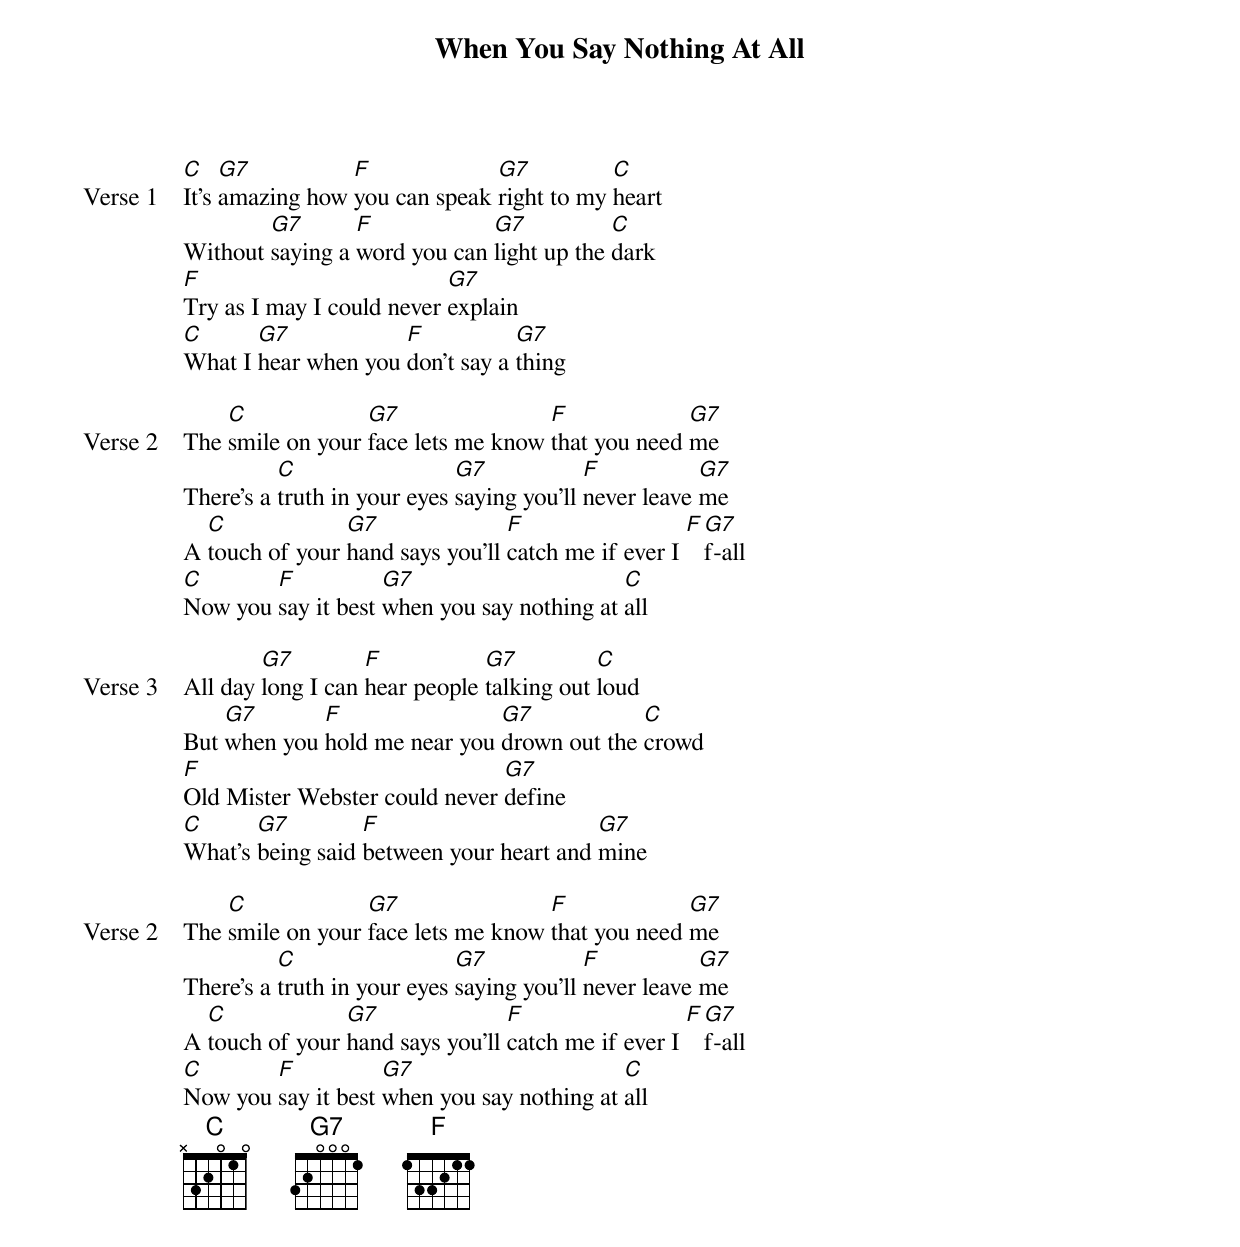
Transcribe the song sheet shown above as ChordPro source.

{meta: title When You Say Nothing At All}
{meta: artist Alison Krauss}
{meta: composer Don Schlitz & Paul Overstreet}

{start_of_verse: Verse 1}
[C]It's [G7]amazing how [F]you can speak [G7]right to my [C]heart
Without [G7]saying a [F]word you can [G7]light up the [C]dark
[F]Try as I may I could never [G7]explain
[C]What I [G7]hear when you [F]don't say a [G7]thing
{end_of_verse}

{start_of_verse: Verse 2}
The [C]smile on your [G7]face lets me know [F]that you need [G7]me
There's a [C]truth in your eyes [G7]saying you'll [F]never leave [G7]me
A [C]touch of your [G7]hand says you'll [F]catch me if ever I [F][G7]f-all
[C]Now you [F]say it best [G7]when you say nothing at [C]all
{end_of_verse}

{start_of_verse: Verse 3}
All day [G7]long I can [F]hear people [G7]talking out [C]loud
But [G7]when you [F]hold me near you [G7]drown out the [C]crowd
[F]Old Mister Webster could never [G7]define
[C]What's [G7]being said [F]between your heart and [G7]mine
{end_of_verse}

{start_of_verse: Verse 2}
The [C]smile on your [G7]face lets me know [F]that you need [G7]me
There's a [C]truth in your eyes [G7]saying you'll [F]never leave [G7]me
A [C]touch of your [G7]hand says you'll [F]catch me if ever I [F][G7]f-all
[C]Now you [F]say it best [G7]when you say nothing at [C]all
{end_of_verse}
